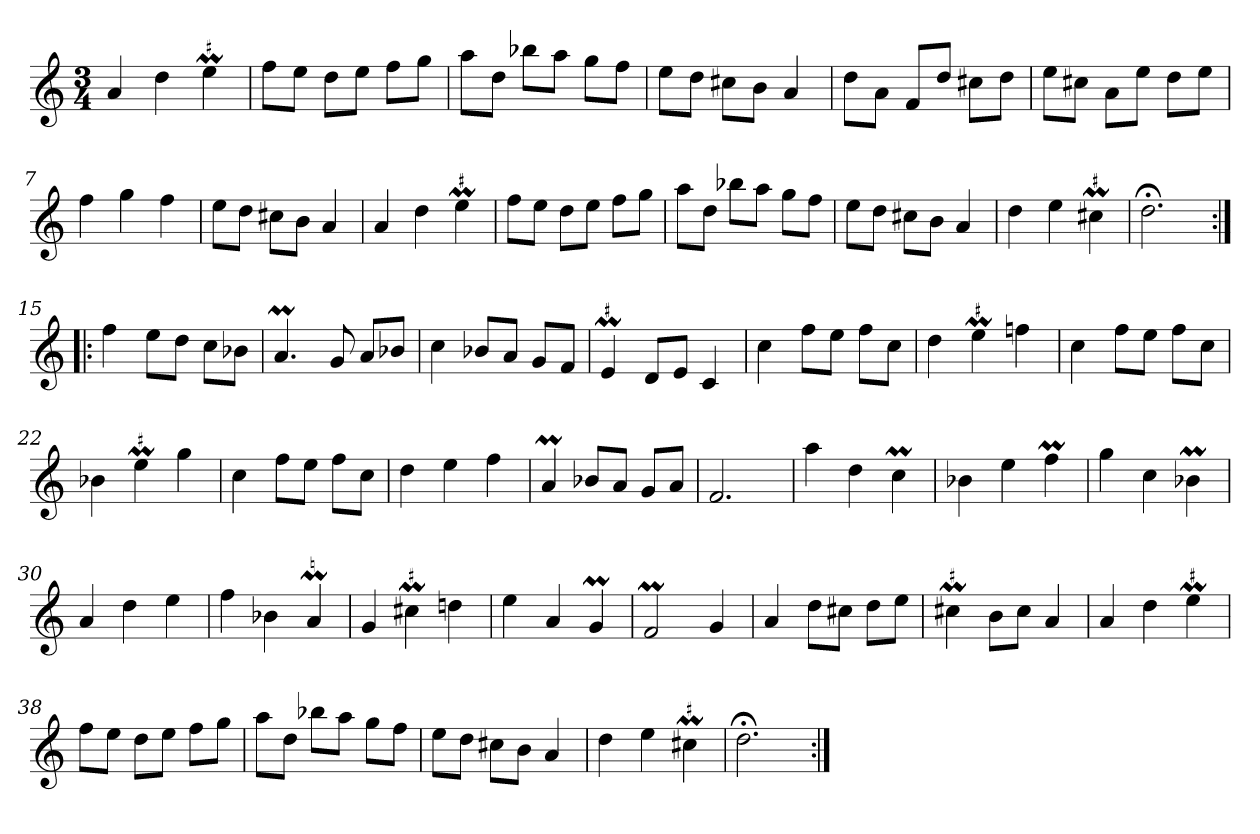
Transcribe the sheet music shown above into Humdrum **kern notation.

**kern
*part1
*staff1
*clefG2
*k[]
*D:dor
*M3/4
*MM120
=1
4a
4dd
!LO:MOR:acc=#
4eeM
=2
8ff\L
8ee\J
8dd\L
8ee\J
8ff\L
8gg\J
=3
8aa\L
8dd\J
8bb-X\L
8aa\J
8gg\L
8ff\J
=4
8ee\L
8dd\J
8cc#X\L
8b\J
4a
=5
8dd\L
8a\J
8f/L
8dd/J
8cc#X\L
8dd\J
=6
8ee\L
8cc#X\J
8a\L
8ee\J
8dd\L
8ee\J
=7
4ff
4gg
4ff
=8
8ee\L
8dd\J
8cc#X\L
8b\J
4a
=9
4a
4dd
!LO:MOR:acc=#
4eeM
=10
8ff\L
8ee\J
8dd\L
8ee\J
8ff\L
8gg\J
=11
8aa\L
8dd\J
8bb-X\L
8aa\J
8gg\L
8ff\J
=12
8ee\L
8dd\J
8cc#X\L
8b\J
4a
=13
4dd
4ee
!LO:MOR:acc=#
4cc#XM
=14
2.dd;<
=15:|!|:
4ff
8ee\L
8dd\J
8cc\L
8b-X\J
=16
4.aM
8g
8a/L
8b-X/J
=17
4cc
8b-X/L
8a/J
8g/L
8f/J
=18
!LO:MOR:acc=#
4eM
8d/L
8e/J
4c
=19
4cc
8ff\L
8ee\J
8ff\L
8cc\J
=20
4dd
!LO:MOR:acc=#
4eeM
4ffn
=21
4cc
8ff\L
8ee\J
8ff\L
8cc\J
=22
4b-X
!LO:MOR:acc=#
4eeM
4gg
=23
4cc
8ff\L
8ee\J
8ff\L
8cc\J
=24
4dd
4ee
4ff
=25
4aM
8b-X/L
8a/J
8g/L
8a/J
=26
2.f
=27
4aa
4dd
4ccM
=28
4b-X
4ee
4ffM
=29
4gg
4cc
4b-XM
=30
4a
4dd
4ee
=31
4ff
4b-X
4aM
=32
4g
!LO:MOR:acc=#
4cc#XM
4ddn
=33
4ee
4a
4gM
=34
2fM
4g
=35
4a
8dd\L
8cc#X\J
8dd\L
8ee\J
=36
!LO:MOR:acc=#
4cc#XM
8b\L
8cc#\J
4a
=37
4a
4dd
!LO:MOR:acc=#
4eeM
=38
8ff\L
8ee\J
8dd\L
8ee\J
8ff\L
8gg\J
=39
8aa\L
8dd\J
8bb-X\L
8aa\J
8gg\L
8ff\J
=40
8ee\L
8dd\J
8cc#X\L
8b\J
4a
=41
4dd
4ee
!LO:MOR:acc=#
4cc#XM
=42
2.dd;<
=:|!
*-
